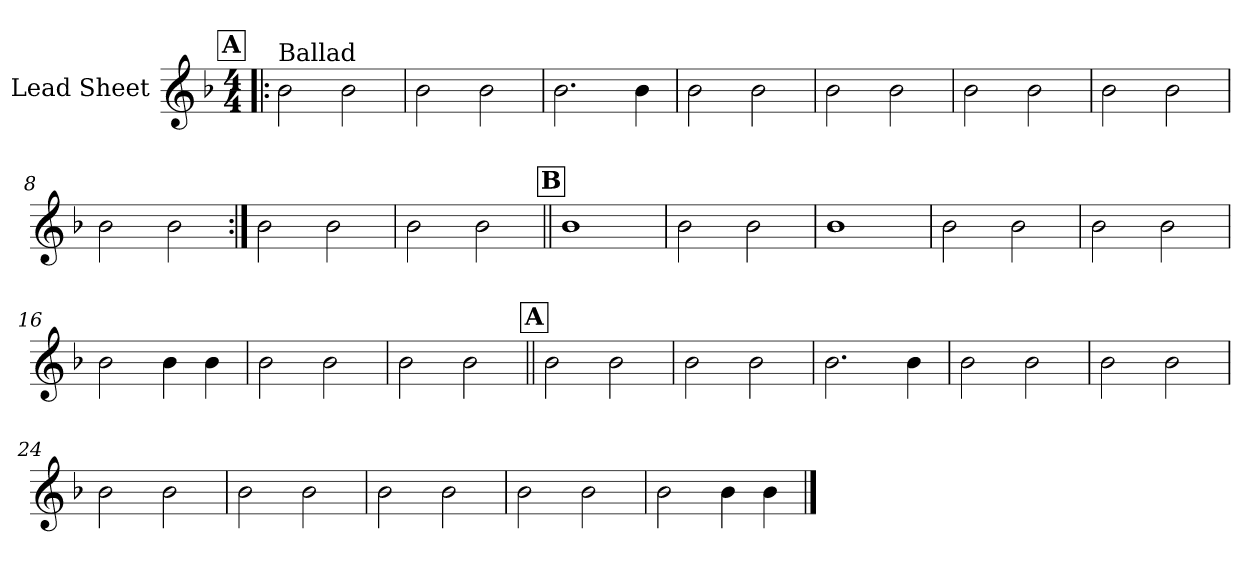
**kern
*part1
*staff1
*I"Lead Sheet
*clefG2
*k[b-]
*F:
*M4/4
!!LO:REH:place=s1:a:fs=14:t=A
=1!|:
!LO:TX:a:t=Ballad
2b-\
2b-\
=2
2b-\
2b-\
=3
2.b-\
4b-\
=4
2b-\
2b-\
!!LO:LB:g=z
=5
2b-\
2b-\
=6
2b-\
2b-\
=7
2b-\
2b-\
=8
2b-\
2b-\
!!LO:LB:g=z
=9:|!
2b-\
2b-\
=10
2b-\
2b-\
!!LO:LB:g=z
!!LO:REH:place=s1:a:fs=14:t=B
=11||
1b-
=12
2b-\
2b-\
=13
1b-
=14
2b-\
2b-\
!!LO:LB:g=z
=15
2b-\
2b-\
=16
2b-\
4b-\
4b-\
=17
2b-\
2b-\
=18
2b-\
2b-\
!!LO:LB:g=z
!!LO:REH:place=s1:a:fs=14:t=A
=19||
2b-\
2b-\
=20
2b-\
2b-\
=21
2.b-\
4b-\
=22
2b-\
2b-\
!!LO:LB:g=z
=23
2b-\
2b-\
=24
2b-\
2b-\
=25
2b-\
2b-\
=26
2b-\
2b-\
!!LO:LB:g=z
=27
2b-\
2b-\
=28
2b-\
4b-\
4b-\
==
*-
